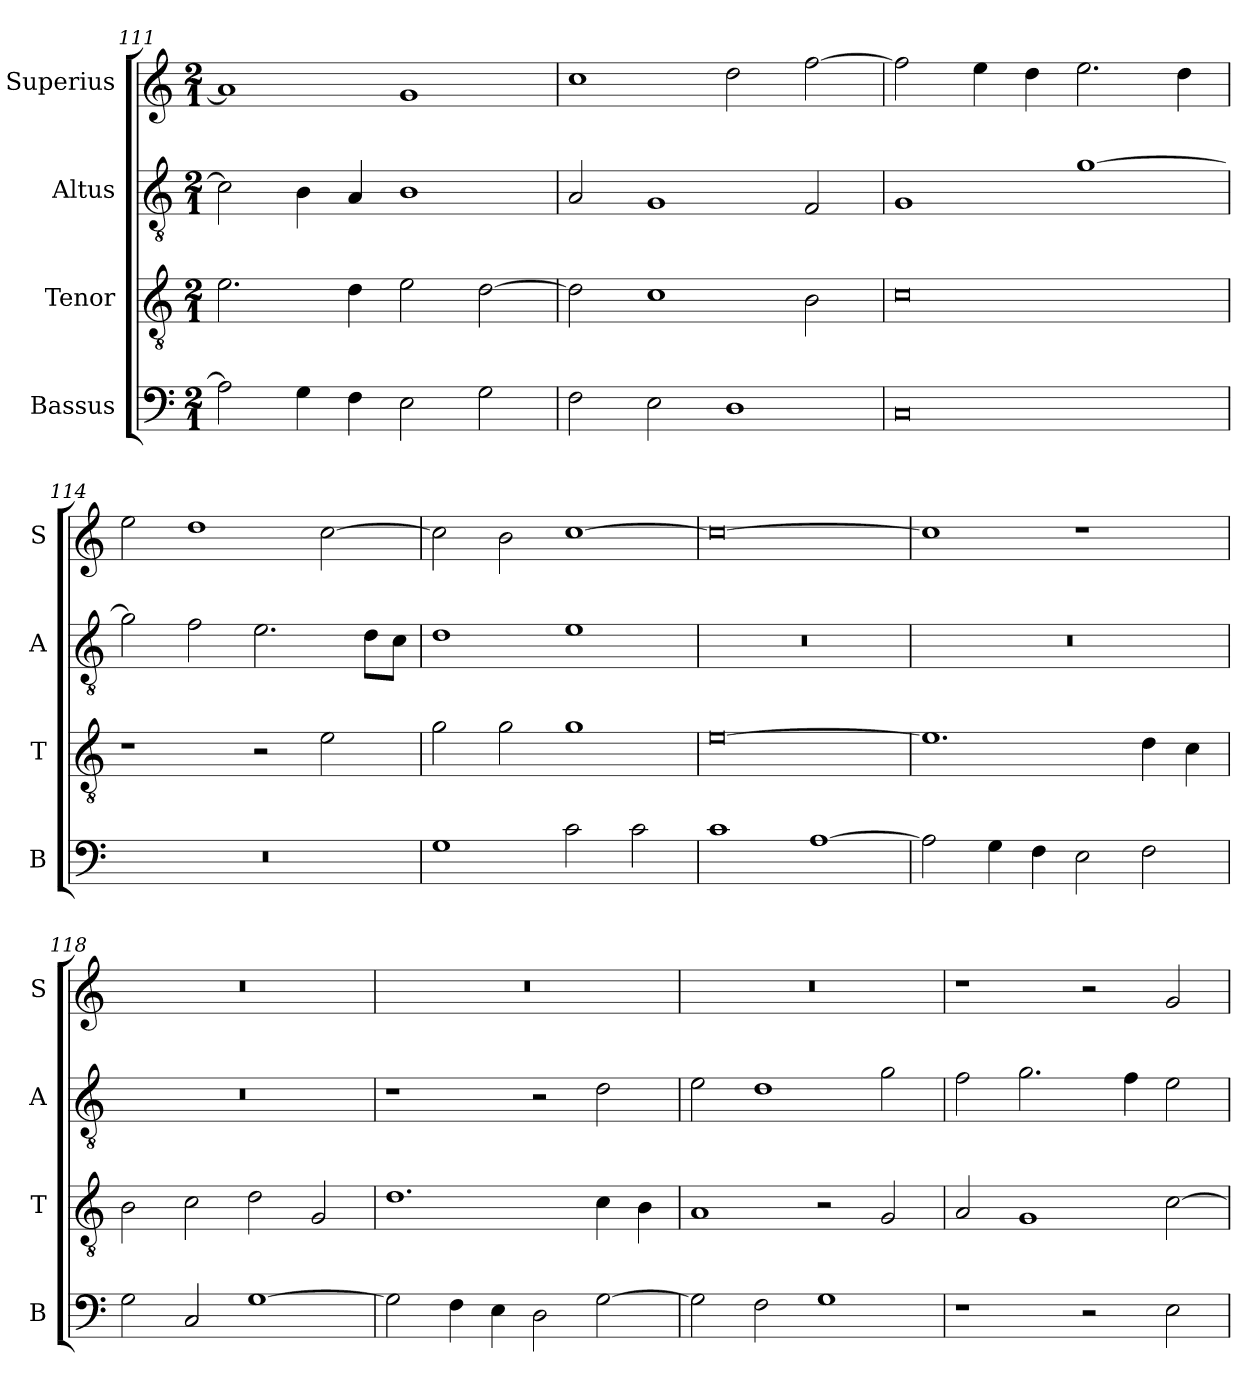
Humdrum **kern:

**kern	**kern	**kern	**kern
*part4	*part3	*part2	*part1
*staff4	*staff3	*staff2	*staff1
*I"Bassus	*I"Tenor	*I"Altus	*I"Superius
*I'B	*I'T	*I'A	*I'S
*clefF4	*clefGv2	*clefGv2	*clefG2
*k[]	*k[]	*k[]	*k[]
*M2/1	*M2/1	*M2/1	*M2/1
=111	=111	=111	=111
2A\]	2.e\	2c\]	1a]
4G\	.	4B\	.
4F\	4d\	4A/	.
2E\	2e\	1B	1g
2G\	[2d\	.	.
=112	=112	=112	=112
2F\	2d\]	2A/	1cc
2E\	1c	1G	.
1D	.	.	2dd\
.	2B\	2F/	[2ff\
=113	=113	=113	=113
0C	0c	1G	2ff\]
.	.	.	4ee\
.	.	.	4dd\
.	.	[1g	2.ee\
.	.	.	4dd\
=114	=114	=114	=114
0r	1r	2g\]	2ee\
.	.	2f\	1dd
.	2r	2.e\	.
.	2e\	.	[2cc\
.	.	8d\L	.
.	.	8c\J	.
=115	=115	=115	=115
1G	2g\	1d	2cc\]
.	2g\	.	2b\
2c\	1g	1e	[1cc
2c\	.	.	.
=116	=116	=116	=116
1c	[0e	0r	0cc_
[1A	.	.	.
=117	=117	=117	=117
2A\]	1.e]	0r	1cc]
4G\	.	.	.
4F\	.	.	.
2E\	.	.	1r
2F\	4d\	.	.
.	4c\	.	.
=118	=118	=118	=118
2G\	2B\	0r	0r
2C/	2c\	.	.
[1G	2d\	.	.
.	2G/	.	.
=119	=119	=119	=119
2G\]	1.d	1r	0r
4F\	.	.	.
4E\	.	.	.
2D\	.	2r	.
[2G\	4c\	2d\	.
.	4B\	.	.
=120	=120	=120	=120
2G\]	1A	2e\	0r
2F\	.	1d	.
1G	2r	.	.
.	2G/	2g\	.
=121	=121	=121	=121
1r	2A/	2f\	1r
.	1G	2.g\	.
2r	.	.	2r
.	.	4f\	.
2E\	[2c\	2e\	2g/
=	=	=	=
*-	*-	*-	*-
